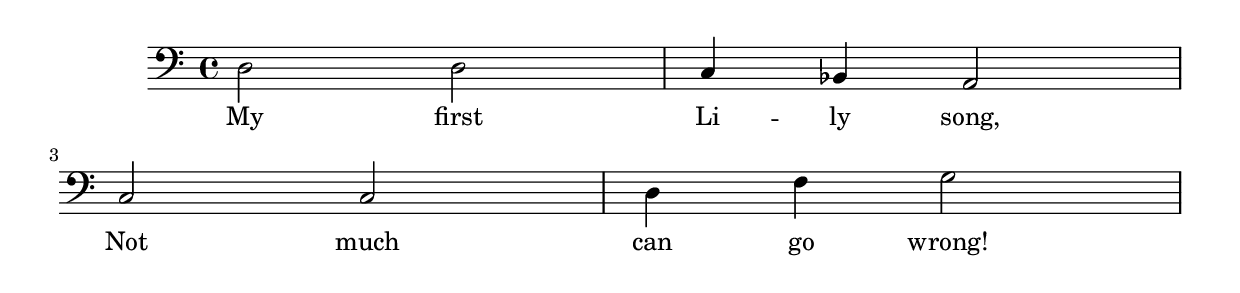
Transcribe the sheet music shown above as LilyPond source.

% remove-me
#(ly:set-point-and-click 'line-column)

%% A simple song in LilyPond
<<
    \relative {
	\clef bass
	d,2 d c4 bes a2 \break
	c2 c d4 f g2
    }
    \newlyrics {
	My first Li -- ly song,
	Not much can go wrong!
    }
>>

%% Optional helper for automatic updating by convert-ly.  May be omitted.
\version "2.3.0"
